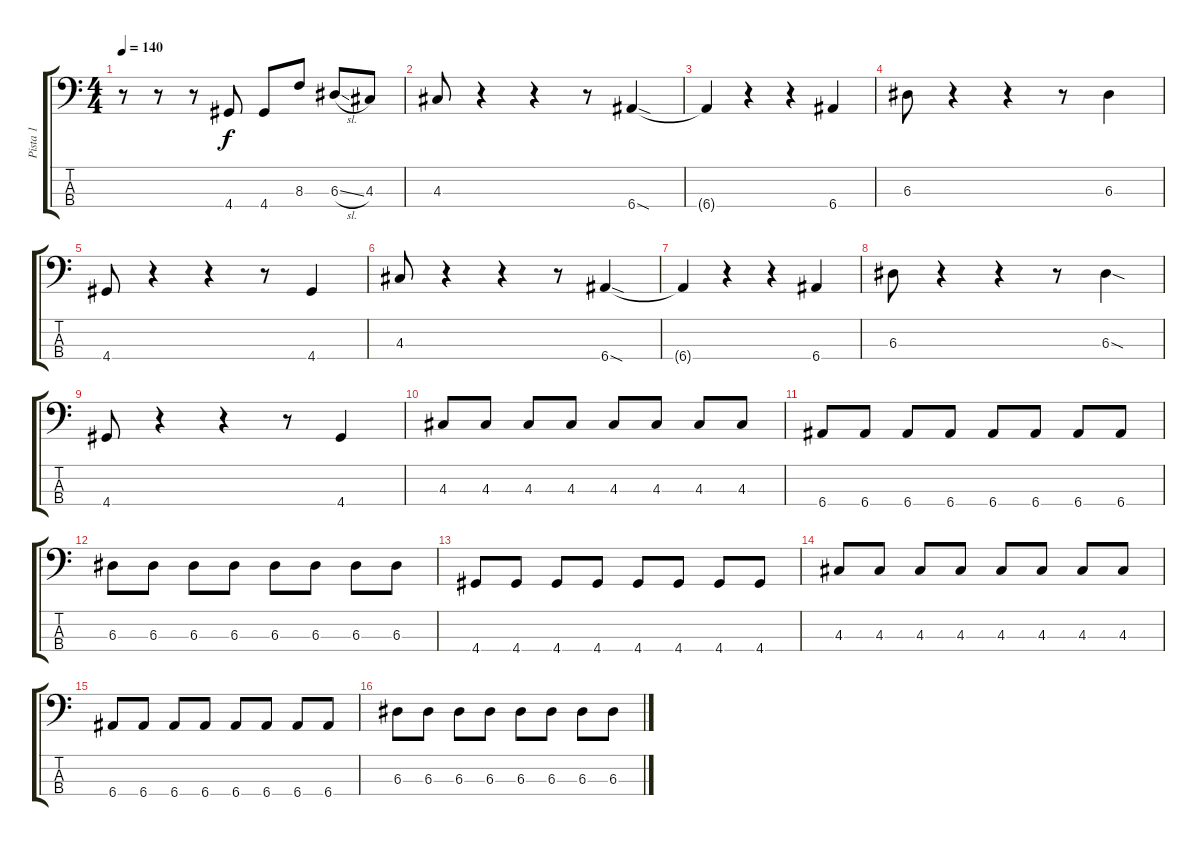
\track ("Pista 1" "Pista 1") {instrument electricbassfinger}
\staff {score tabs}
\tuning (G2 D2 A1 E1) {hide}
\ts (4 4)
\tempo 140
\clef f4
\ks c
r.8{dy f} r.8 r.8 4.4.8 4.4.8 8.3.8 6.3{sl}.8 4.3.8 |
4.3.8 r.4 r.4 r.8 6.4{sod}.4 |
6.4{t}.4 r.4 r.4 6.4.4 |
6.3.8 r.4 r.4 r.8 6.3.4 |
4.4.8 r.4 r.4 r.8 4.4.4 |
4.3.8 r.4 r.4 r.8 6.4{sod}.4 |
6.4{t}.4 r.4 r.4 6.4.4 |
6.3.8 r.4 r.4 r.8 6.3{sod}.4 |
4.4.8 r.4 r.4 r.8 4.4.4 |
4.3.8 4.3.8 4.3.8 4.3.8 4.3.8 4.3.8 4.3.8 4.3.8 |
6.4.8 6.4.8 6.4.8 6.4.8 6.4.8 6.4.8 6.4.8 6.4.8 |
6.3.8 6.3.8 6.3.8 6.3.8 6.3.8 6.3.8 6.3.8 6.3.8 |
4.4.8 4.4.8 4.4.8 4.4.8 4.4.8 4.4.8 4.4.8 4.4.8 |
4.3.8 4.3.8 4.3.8 4.3.8 4.3.8 4.3.8 4.3.8 4.3.8 |
6.4.8 6.4.8 6.4.8 6.4.8 6.4.8 6.4.8 6.4.8 6.4.8 |
6.3.8 6.3.8 6.3.8 6.3.8 6.3.8 6.3.8 6.3.8 6.3.8
